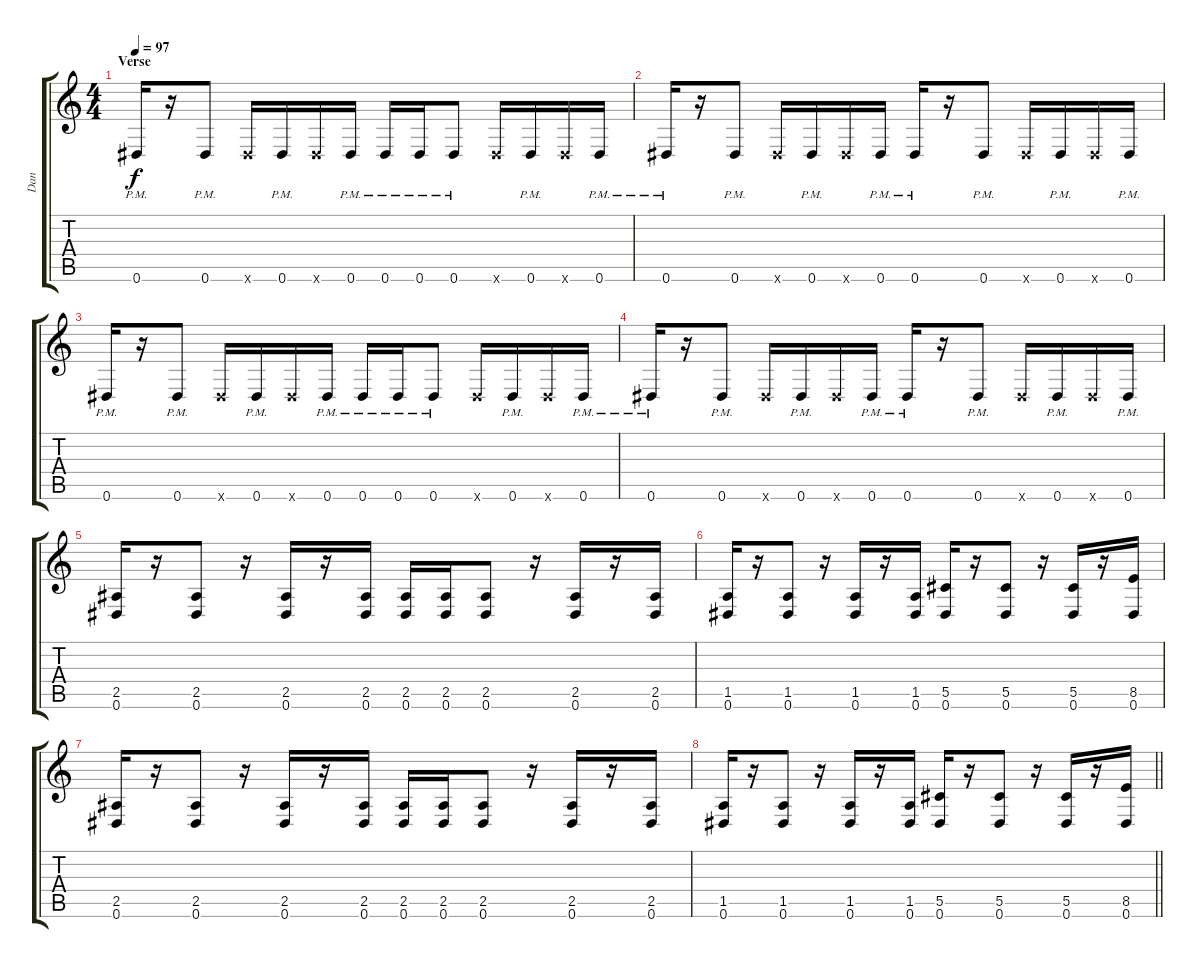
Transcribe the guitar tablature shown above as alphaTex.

\track ("Dan" "Dan") {instrument distortionguitar}
\staff {score tabs}
\tuning (Eb4 Bb3 Gb3 Db3 Ab2 Eb2) {hide}
\ts (4 4)
\section ("" "Verse")
\tempo 97
\clef g2
\ks c
0.6{pm}.16{dy f} r.16 0.6{pm}.8 0.6{x}.16 0.6{pm}.16 0.6{x}.16 0.6{pm}.16 0.6{pm}.16 0.6{pm}.16 0.6{pm}.8 0.6{x}.16 0.6{pm}.16 0.6{x}.16 0.6{pm}.16 |
0.6{pm}.16 r.16 0.6{pm}.8 0.6{x}.16 0.6{pm}.16 0.6{x}.16 0.6{pm}.16 0.6{pm}.16 r.16 0.6{pm}.8 0.6{x}.16 0.6{pm}.16 0.6{x}.16 0.6{pm}.16 |
0.6{pm}.16 r.16 0.6{pm}.8 0.6{x}.16 0.6{pm}.16 0.6{x}.16 0.6{pm}.16 0.6{pm}.16 0.6{pm}.16 0.6{pm}.8 0.6{x}.16 0.6{pm}.16 0.6{x}.16 0.6{pm}.16 |
0.6{pm}.16 r.16 0.6{pm}.8 0.6{x}.16 0.6{pm}.16 0.6{x}.16 0.6{pm}.16 0.6{pm}.16 r.16 0.6{pm}.8 0.6{x}.16 0.6{pm}.16 0.6{x}.16 0.6{pm}.16 |
(2.5 0.6).16 r.16 (2.5 0.6).8 r.16 (2.5 0.6).16 r.16 (2.5 0.6).16 (2.5 0.6).16 (2.5 0.6).16 (2.5 0.6).8 r.16 (2.5 0.6).16 r.16 (2.5 0.6).16 |
(1.5 0.6).16 r.16 (1.5 0.6).8 r.16 (1.5 0.6).16 r.16 (1.5 0.6).16 (5.5 0.6).16 r.16 (5.5 0.6).8 r.16 (5.5 0.6).16 r.16 (8.5 0.6).16 |
(2.5 0.6).16 r.16 (2.5 0.6).8 r.16 (2.5 0.6).16 r.16 (2.5 0.6).16 (2.5 0.6).16 (2.5 0.6).16 (2.5 0.6).8 r.16 (2.5 0.6).16 r.16 (2.5 0.6).16 |
\barLineRight lightlight
(1.5 0.6).16 r.16 (1.5 0.6).8 r.16 (1.5 0.6).16 r.16 (1.5 0.6).16 (5.5 0.6).16 r.16 (5.5 0.6).8 r.16 (5.5 0.6).16 r.16 (8.5 0.6).16
